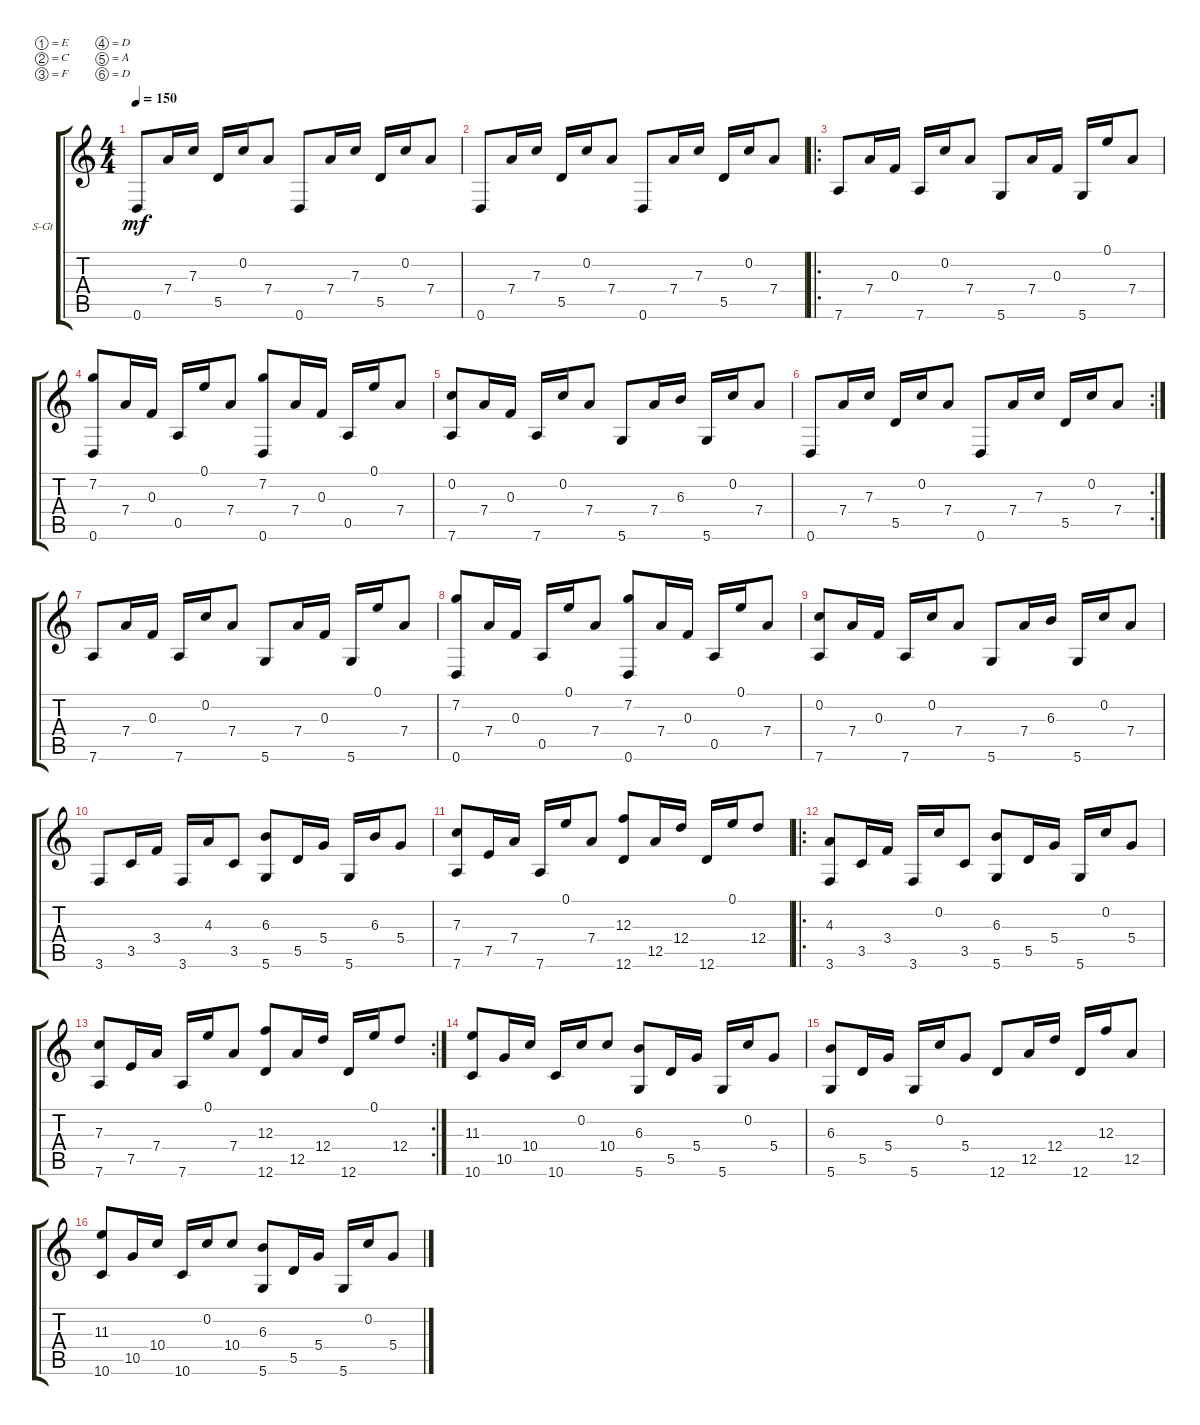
\bracketExtendMode groupsimilarinstruments
\firstSystemTrackNameOrientation horizontal
\otherSystemsTrackNameOrientation horizontal
\track ("Piste 1" "S-Gt") {instrument acousticguitarsteel}
\staff {score tabs}
\tuning (E4 C4 F3 D3 A2 D2)
\ts (4 4)
\beaming (8 2 2 2 2)
\tempo 150
\clef g2
\ks c
0.6.8{dy mf instrument acousticguitarsteel} 7.4.16 7.3.16 5.5.16 0.2.16 7.4.8 0.6.8 7.4.16 7.3.16 5.5.16 0.2.16 7.4.8 |
0.6.8 7.4.16 7.3.16 5.5.16 0.2.16 7.4.8 0.6.8 7.4.16 7.3.16 5.5.16 0.2.16 7.4.8 |
\ro
7.6.8 7.4.16 0.3.16 7.6.16 0.2.16 7.4.8 5.6.8 7.4.16 0.3.16 5.6.16 0.1.16 7.4.8 |
(7.2 0.6).8 7.4.16 0.3.16 0.5.16 0.1.16 7.4.8 (7.2 0.6).8 7.4.16 0.3.16 0.5.16 0.1.16 7.4.8 |
(0.2 7.6).8 7.4.16 0.3.16 7.6.16 0.2.16 7.4.8 5.6.8 7.4.16 6.3.16 5.6.16 0.2.16 7.4.8 |
\rc 2
0.6.8 7.4.16 7.3.16 5.5.16 0.2.16 7.4.8 0.6.8 7.4.16 7.3.16 5.5.16 0.2.16 7.4.8 |
7.6.8 7.4.16 0.3.16 7.6.16 0.2.16 7.4.8 5.6.8 7.4.16 0.3.16 5.6.16 0.1.16 7.4.8 |
(7.2 0.6).8 7.4.16 0.3.16 0.5.16 0.1.16 7.4.8 (7.2 0.6).8 7.4.16 0.3.16 0.5.16 0.1.16 7.4.8 |
(0.2 7.6).8 7.4.16 0.3.16 7.6.16 0.2.16 7.4.8 5.6.8 7.4.16 6.3.16 5.6.16 0.2.16 7.4.8 |
3.6.8 3.5.16 3.4.16 3.6.16 4.3.16 3.5.8 (6.3 5.6).8 5.5.16 5.4.16 5.6.16 6.3.16 5.4.8 |
(7.3 7.6).8 7.5.16 7.4.16 7.6.16 0.1.16 7.4.8 (12.3 12.6).8 12.5.16 12.4.16 12.6.16 0.1.16 12.4.8 |
\ro
(4.3 3.6).8 3.5.16 3.4.16 3.6.16 0.2.16 3.5.8 (6.3 5.6).8 5.5.16 5.4.16 5.6.16 0.2.16 5.4.8 |
\rc 2
(7.3 7.6).8 7.5.16 7.4.16 7.6.16 0.1.16 7.4.8 (12.3 12.6).8 12.5.16 12.4.16 12.6.16 0.1.16 12.4.8 |
(11.3 10.6).8 10.5.16 10.4.16 10.6.16 0.2.16 10.4.8 (6.3 5.6).8 5.5.16 5.4.16 5.6.16 0.2.16 5.4.8 |
(6.3 5.6).8 5.5.16 5.4.16 5.6.16 0.2.16 5.4.8 12.6.8 12.5.16 12.4.16 12.6.16 12.3.16 12.5.8 |
(11.3 10.6).8 10.5.16 10.4.16 10.6.16 0.2.16 10.4.8 (6.3 5.6).8 5.5.16 5.4.16 5.6.16 0.2.16 5.4.8
